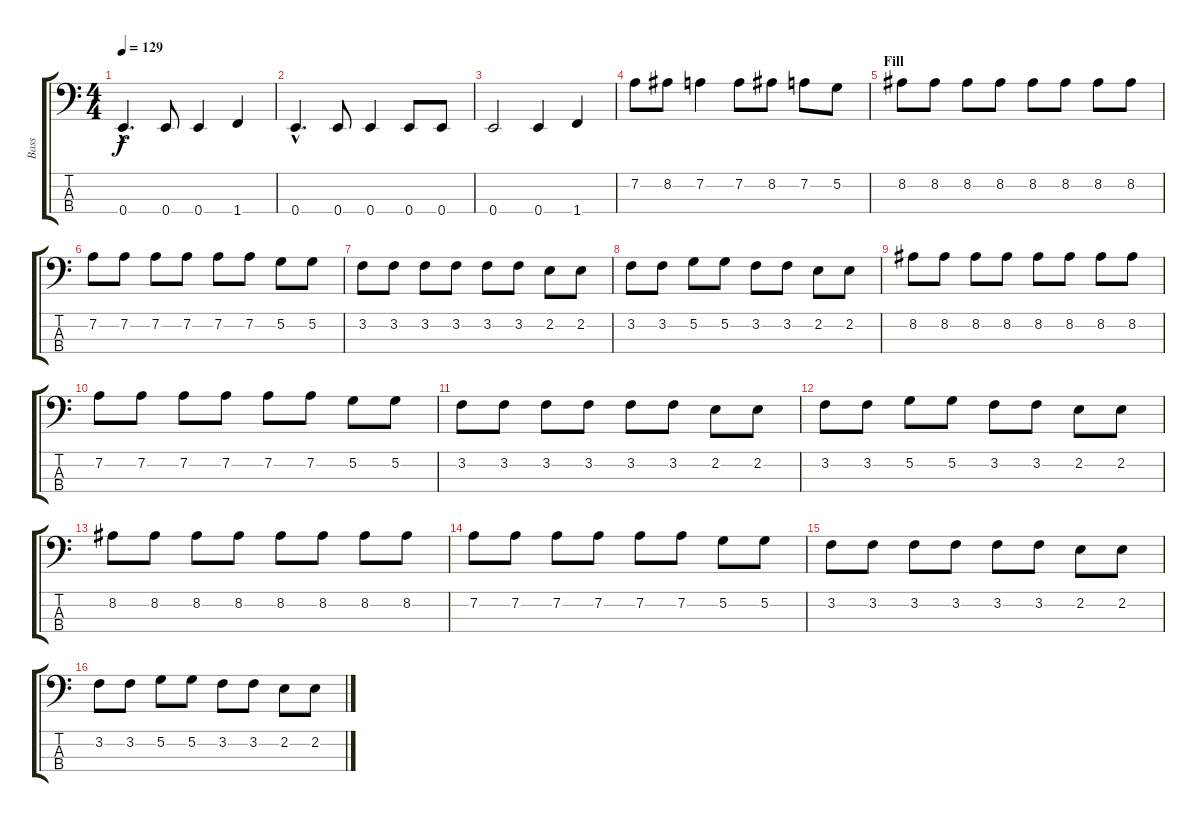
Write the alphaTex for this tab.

\track ("Bass" "Bass") {instrument electricbasspick}
\staff {score tabs}
\tuning (G2 D2 A1 E1) {hide}
\ts (4 4)
\tempo 129
\clef f4
\ks c
0.4{hac}.4{d dy f} 0.4.8 0.4.4 1.4.4 |
0.4{hac}.4{d} 0.4.8 0.4.4 0.4.8 0.4.8 |
0.4.2 0.4.4 1.4.4 |
7.2.8 8.2.8 7.2.4 7.2.8 8.2.8 7.2.8 5.2.8 |
\section ("" "Fill")
8.2.8 8.2.8 8.2.8 8.2.8 8.2.8 8.2.8 8.2.8 8.2.8 |
7.2.8 7.2.8 7.2.8 7.2.8 7.2.8 7.2.8 5.2.8 5.2.8 |
3.2.8 3.2.8 3.2.8 3.2.8 3.2.8 3.2.8 2.2.8 2.2.8 |
3.2.8 3.2.8 5.2.8 5.2.8 3.2.8 3.2.8 2.2.8 2.2.8 |
8.2.8 8.2.8 8.2.8 8.2.8 8.2.8 8.2.8 8.2.8 8.2.8 |
7.2.8 7.2.8 7.2.8 7.2.8 7.2.8 7.2.8 5.2.8 5.2.8 |
3.2.8 3.2.8 3.2.8 3.2.8 3.2.8 3.2.8 2.2.8 2.2.8 |
3.2.8 3.2.8 5.2.8 5.2.8 3.2.8 3.2.8 2.2.8 2.2.8 |
8.2.8 8.2.8 8.2.8 8.2.8 8.2.8 8.2.8 8.2.8 8.2.8 |
7.2.8 7.2.8 7.2.8 7.2.8 7.2.8 7.2.8 5.2.8 5.2.8 |
3.2.8 3.2.8 3.2.8 3.2.8 3.2.8 3.2.8 2.2.8 2.2.8 |
3.2.8 3.2.8 5.2.8 5.2.8 3.2.8 3.2.8 2.2.8 2.2.8
